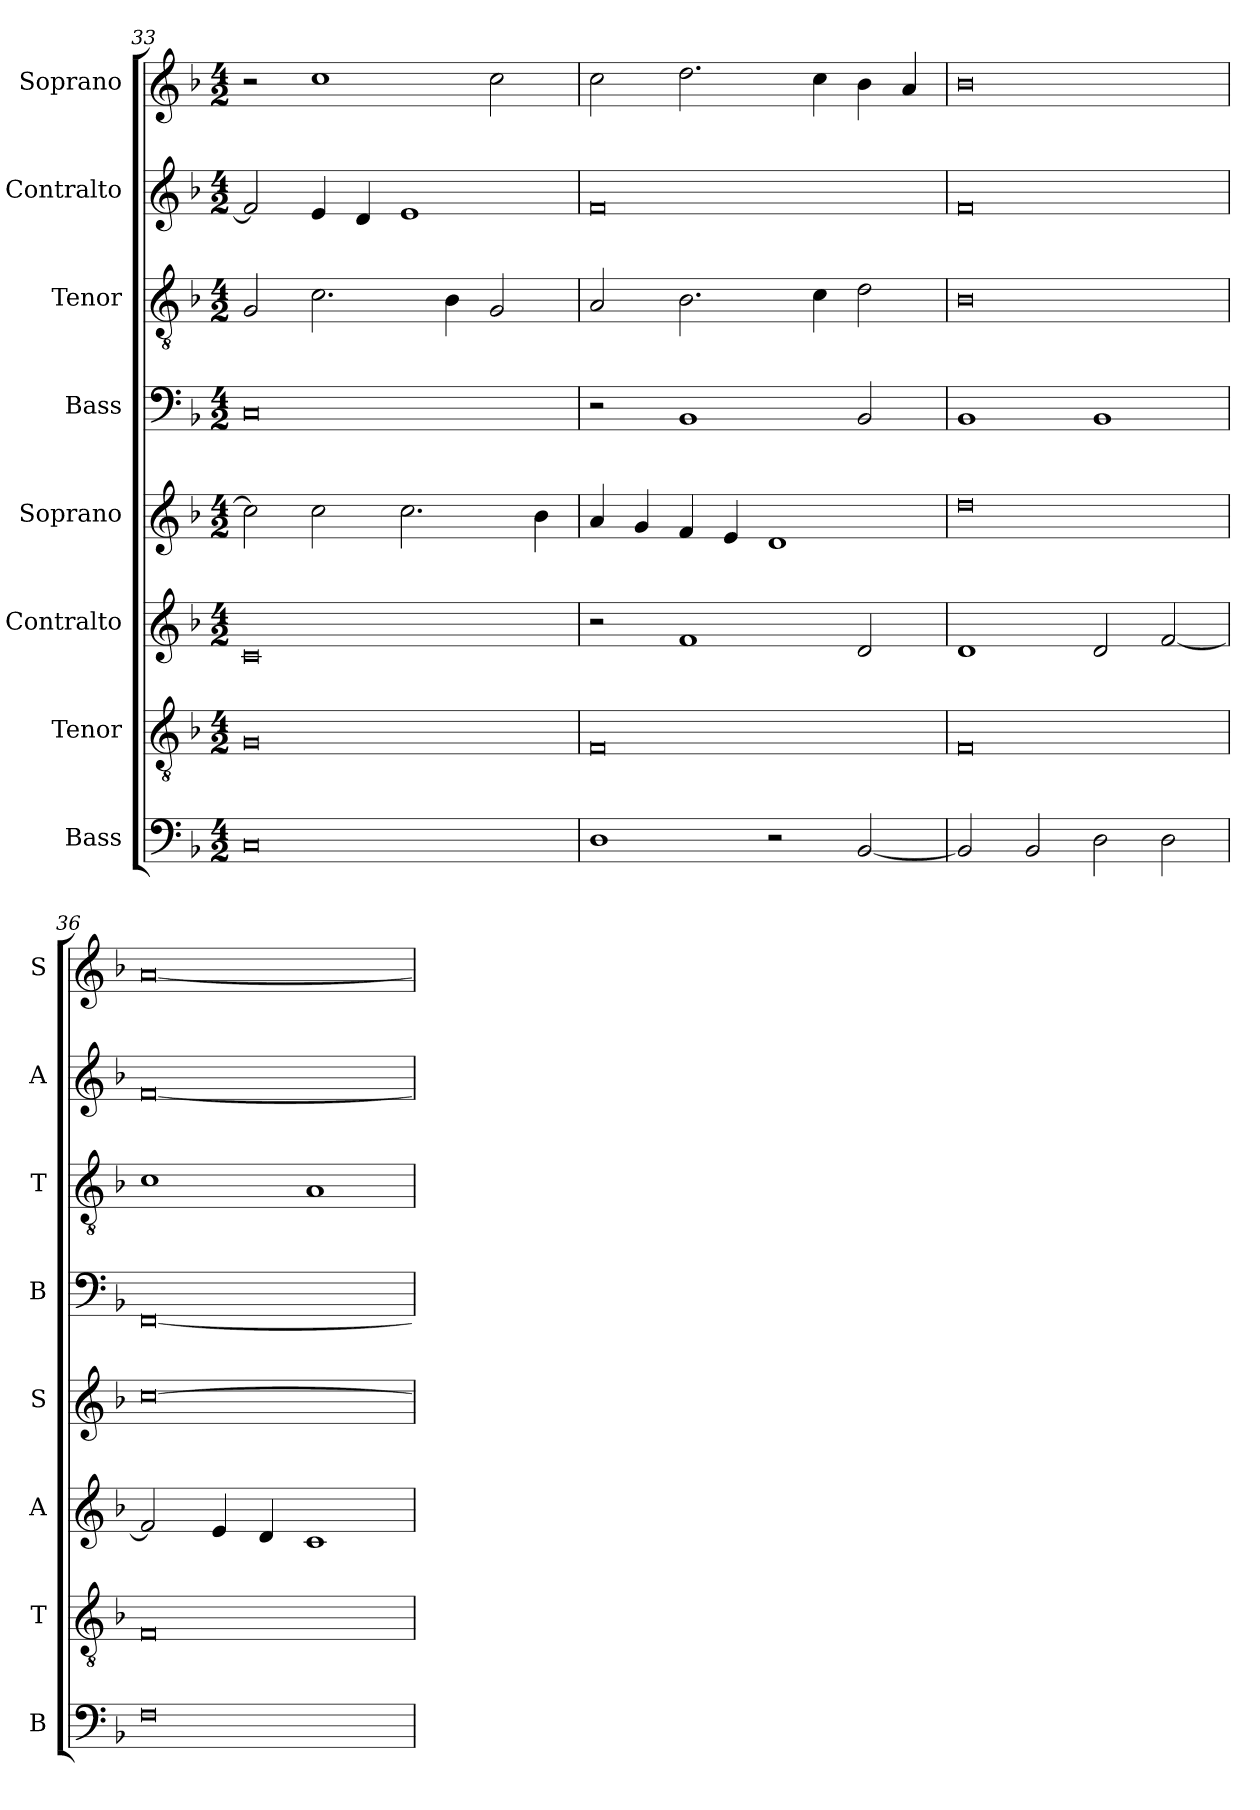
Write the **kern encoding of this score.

**kern	**kern	**kern	**kern	**kern	**kern	**kern	**kern
*part8	*part7	*part6	*part5	*part4	*part3	*part2	*part1
*staff8	*staff7	*staff6	*staff5	*staff4	*staff3	*staff2	*staff1
*I"Bass	*I"Tenor	*I"Contralto	*I"Soprano	*I"Bass	*I"Tenor	*I"Contralto	*I"Soprano
*I'B	*I'T	*I'A	*I'S	*I'B	*I'T	*I'A	*I'S
*clefF4	*clefGv2	*clefG2	*clefG2	*clefF4	*clefGv2	*clefG2	*clefG2
*k[b-]	*k[b-]	*k[b-]	*k[b-]	*k[b-]	*k[b-]	*k[b-]	*k[b-]
*F:ion	*F:ion	*F:ion	*F:ion	*F:ion	*F:ion	*F:ion	*F:ion
*M4/2	*M4/2	*M4/2	*M4/2	*M4/2	*M4/2	*M4/2	*M4/2
=33	=33	=33	=33	=33	=33	=33	=33
0C	0G	0c	2cc]	0C	2G	2f]	2r
.	.	.	2cc	.	2.c	4e	1cc
.	.	.	.	.	.	4d	.
.	.	.	2.cc	.	.	1e	.
.	.	.	.	.	4B-	.	.
.	.	.	.	.	2G	.	2cc
.	.	.	4b-	.	.	.	.
=34	=34	=34	=34	=34	=34	=34	=34
1D	0F	2r	4a	2r	2A	0f	2cc
.	.	.	4g	.	.	.	.
.	.	1f	4f	1BB-	2.B-	.	2.dd
.	.	.	4e	.	.	.	.
2r	.	.	1d	.	.	.	.
.	.	.	.	.	4c	.	4cc
[2BB-	.	2d	.	2BB-	2d	.	4b-
.	.	.	.	.	.	.	4a
=35	=35	=35	=35	=35	=35	=35	=35
2BB-]	0F	1d	0dd	1BB-	0B-	0f	0b-
2BB-	.	.	.	.	.	.	.
2D	.	2d	.	1BB-	.	.	.
2D	.	[2f	.	.	.	.	.
=36	=36	=36	=36	=36	=36	=36	=36
0F	0F	2f]	[0cc	[0FF	1c	[0f	[0a
.	.	4e	.	.	.	.	.
.	.	4d	.	.	.	.	.
.	.	1c	.	.	1A	.	.
=	=	=	=	=	=	=	=
*-	*-	*-	*-	*-	*-	*-	*-
